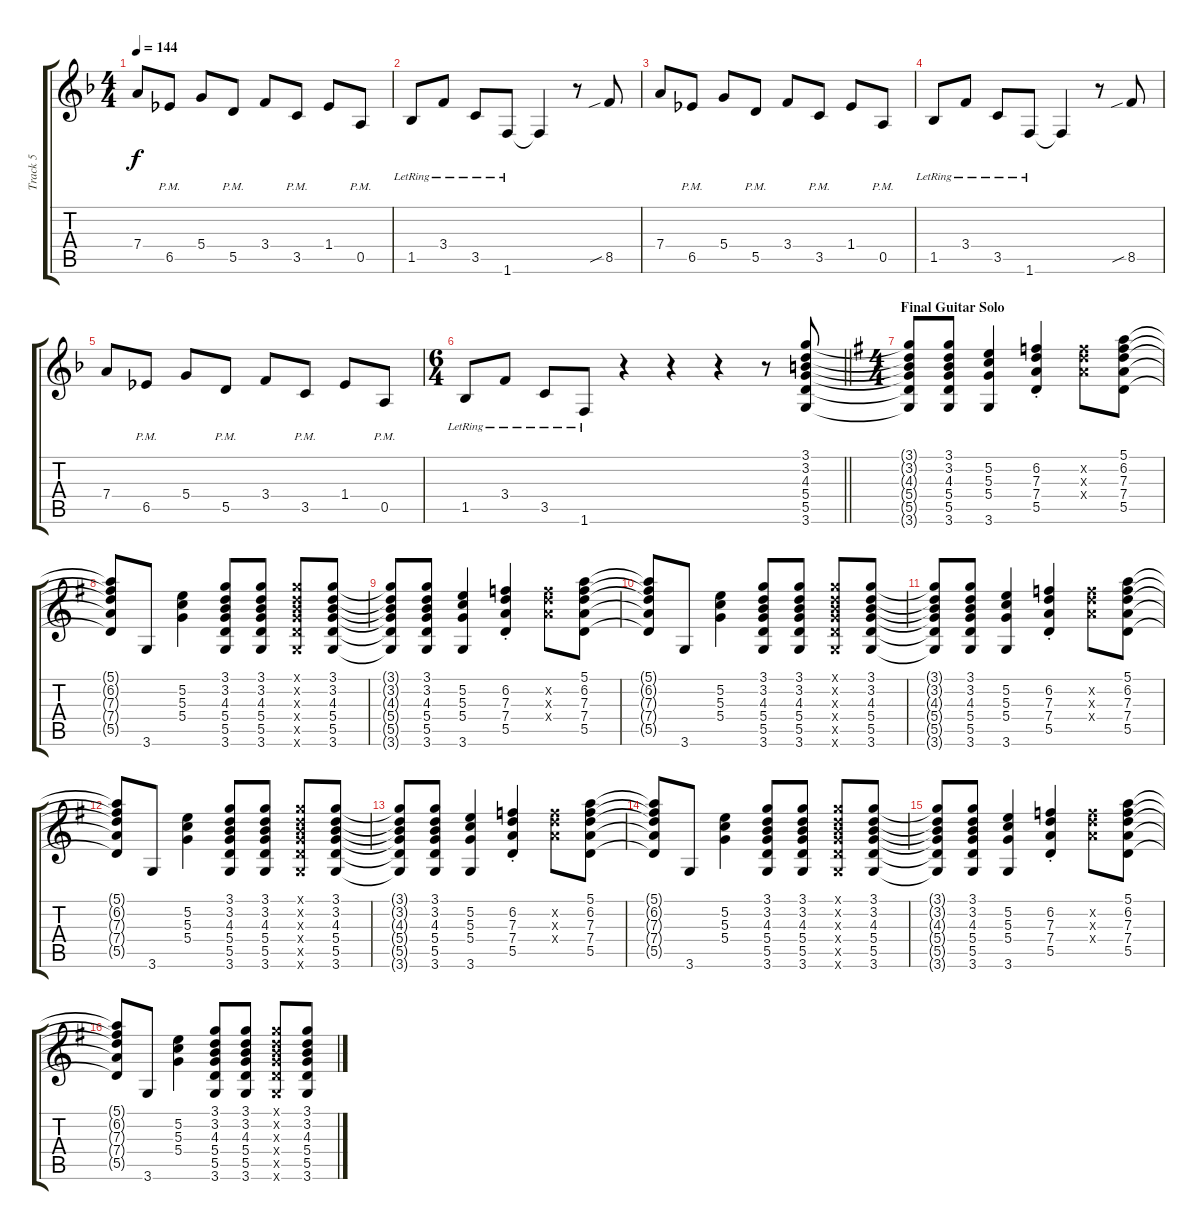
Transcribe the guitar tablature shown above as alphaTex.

\track ("Track 5" "Track 5") {instrument distortionguitar}
\staff {score tabs}
\tuning (E4 B3 G3 D3 A2 E2) {hide}
\ts (4 4)
\tempo 144
\clef g2
\ks f
7.4.8{dy f} 6.5{pm}.8 5.4.8 5.5{pm}.8 3.4.8 3.5{pm}.8 1.4.8 0.5{pm}.8 |
1.5{lr}.8 3.4{lr}.8 3.5{lr}.8 1.6{lr}.8 1.6{t}.4 r.8 8.5{sib}.8 |
7.4.8 6.5{pm}.8 5.4.8 5.5{pm}.8 3.4.8 3.5{pm}.8 1.4.8 0.5{pm}.8 |
1.5{lr}.8 3.4{lr}.8 3.5{lr}.8 1.6{lr}.8 1.6{t}.4 r.8 8.5{sib}.8 |
7.4.8 6.5{pm}.8 5.4.8 5.5{pm}.8 3.4.8 3.5{pm}.8 1.4.8 0.5{pm}.8 |
\ts (6 4)
\barLineRight lightlight
1.5{lr}.8 3.4{lr}.8 3.5{lr}.8 1.6{lr}.8 r.4 r.4 r.4 r.8 (3.1 3.2 4.3 5.4 5.5 3.6).8 |
\ts (4 4)
\section ("" "Final Guitar Solo")
\ks g
(3.1{t} 3.2{t} 4.3{t} 5.4{t} 5.5{t} 3.6{t}).8 (3.1 3.2 4.3 5.4 5.5 3.6).8 (5.2 5.3 5.4 3.6).4 (6.2{st} 7.3{st} 7.4{st} 5.5{st}).4 (6.2{x} 7.3{x} 7.4{x}).8 (5.1 6.2 7.3 7.4 5.5).8 |
(5.1{t} 6.2{t} 7.3{t} 7.4{t} 5.5{t}).8 3.6.8 (5.2 5.3 5.4).4 (3.1 3.2 4.3 5.4 5.5 3.6).8 (3.1 3.2 4.3 5.4 5.5 3.6).8 (3.1{x} 3.2{x} 4.3{x} 5.4{x} 5.5{x} 3.6{x}).8 (3.1 3.2 4.3 5.4 5.5 3.6).8 |
(3.1{t} 3.2{t} 4.3{t} 5.4{t} 5.5{t} 3.6{t}).8 (3.1 3.2 4.3 5.4 5.5 3.6).8 (5.2 5.3 5.4 3.6).4 (6.2{st} 7.3{st} 7.4{st} 5.5{st}).4 (6.2{x} 7.3{x} 7.4{x}).8 (5.1 6.2 7.3 7.4 5.5).8 |
(5.1{t} 6.2{t} 7.3{t} 7.4{t} 5.5{t}).8 3.6.8 (5.2 5.3 5.4).4 (3.1 3.2 4.3 5.4 5.5 3.6).8 (3.1 3.2 4.3 5.4 5.5 3.6).8 (3.1{x} 3.2{x} 4.3{x} 5.4{x} 5.5{x} 3.6{x}).8 (3.1 3.2 4.3 5.4 5.5 3.6).8 |
(3.1{t} 3.2{t} 4.3{t} 5.4{t} 5.5{t} 3.6{t}).8 (3.1 3.2 4.3 5.4 5.5 3.6).8 (5.2 5.3 5.4 3.6).4 (6.2{st} 7.3{st} 7.4{st} 5.5{st}).4 (6.2{x} 7.3{x} 7.4{x}).8 (5.1 6.2 7.3 7.4 5.5).8 |
(5.1{t} 6.2{t} 7.3{t} 7.4{t} 5.5{t}).8 3.6.8 (5.2 5.3 5.4).4 (3.1 3.2 4.3 5.4 5.5 3.6).8 (3.1 3.2 4.3 5.4 5.5 3.6).8 (3.1{x} 3.2{x} 4.3{x} 5.4{x} 5.5{x} 3.6{x}).8 (3.1 3.2 4.3 5.4 5.5 3.6).8 |
(3.1{t} 3.2{t} 4.3{t} 5.4{t} 5.5{t} 3.6{t}).8 (3.1 3.2 4.3 5.4 5.5 3.6).8 (5.2 5.3 5.4 3.6).4 (6.2{st} 7.3{st} 7.4{st} 5.5{st}).4 (6.2{x} 7.3{x} 7.4{x}).8 (5.1 6.2 7.3 7.4 5.5).8 |
(5.1{t} 6.2{t} 7.3{t} 7.4{t} 5.5{t}).8 3.6.8 (5.2 5.3 5.4).4 (3.1 3.2 4.3 5.4 5.5 3.6).8 (3.1 3.2 4.3 5.4 5.5 3.6).8 (3.1{x} 3.2{x} 4.3{x} 5.4{x} 5.5{x} 3.6{x}).8 (3.1 3.2 4.3 5.4 5.5 3.6).8 |
(3.1{t} 3.2{t} 4.3{t} 5.4{t} 5.5{t} 3.6{t}).8 (3.1 3.2 4.3 5.4 5.5 3.6).8 (5.2 5.3 5.4 3.6).4 (6.2{st} 7.3{st} 7.4{st} 5.5{st}).4 (6.2{x} 7.3{x} 7.4{x}).8 (5.1 6.2 7.3 7.4 5.5).8 |
(5.1{t} 6.2{t} 7.3{t} 7.4{t} 5.5{t}).8 3.6.8 (5.2 5.3 5.4).4 (3.1 3.2 4.3 5.4 5.5 3.6).8 (3.1 3.2 4.3 5.4 5.5 3.6).8 (3.1{x} 3.2{x} 4.3{x} 5.4{x} 5.5{x} 3.6{x}).8 (3.1 3.2 4.3 5.4 5.5 3.6).8
